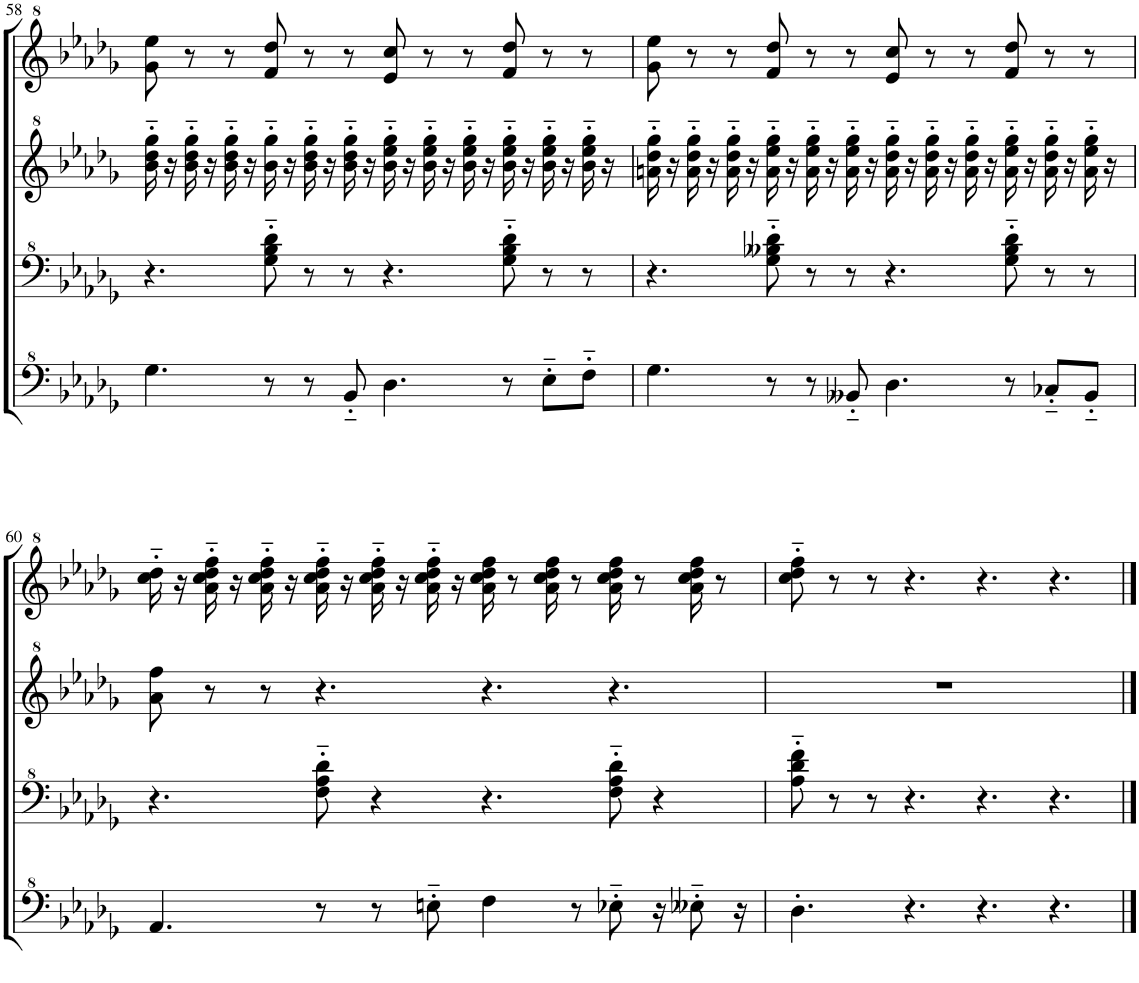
**kern	**kern	**kern	**kern
*part1	*part1	*part1	*part1
*staff4	*staff3	*staff2	*staff1
*I"Model III	*	*	*
!!LO:PB:g=z
*clefF^4	*clefF^4	*clefG^2	*clefG^2
*k[b-e-a-d-g-]	*k[b-e-a-d-g-]	*k[b-e-a-d-g-]	*k[b-e-a-d-g-]
*M12/8	*M12/8	*M12/8	*M12/8
=58	=58	=58	=58
4.g-\	4.r	16bb-\'~ 16ddd-\'~ 16ggg-\'~	8gg-\ 8eee-\
.	.	16r	.
.	.	16bb-\'~ 16ddd-\'~ 16ggg-\'~	8r
.	.	16r	.
.	.	16bb-\'~ 16ddd-\'~ 16ggg-\'~	8r
.	.	16r	.
8r	8g-\'~ 8b-\'~ 8dd-\'~	16bb-\'~ 16ggg-\'~	8ff/ 8ddd-/
.	.	16r	.
8r	8r	16bb-\'~ 16ddd-\'~ 16ggg-\'~	8r
.	.	16r	.
8B-'~/	8r	16bb-\'~ 16ddd-\'~ 16ggg-\'~	8r
.	.	16r	.
4.d-\	4.r	16bb-\'~ 16eee-\'~ 16ggg-\'~	8ee-/ 8ccc/
.	.	16r	.
.	.	16bb-\'~ 16eee-\'~ 16ggg-\'~	8r
.	.	16r	.
.	.	16bb-\'~ 16eee-\'~ 16ggg-\'~	8r
.	.	16r	.
8r	8g-\'~ 8b-\'~ 8dd-\'~	16bb-\'~ 16eee-\'~ 16ggg-\'~	8ff/ 8ddd-/
.	.	16r	.
8e-'~\L	8r	16bb-\'~ 16eee-\'~ 16ggg-\'~	8r
.	.	16r	.
8f'~\J	8r	16bb-\'~ 16eee-\'~ 16ggg-\'~	8r
.	.	16r	.
=59	=59	=59	=59
4.g-\	4.r	16aan\'~ 16ddd-\'~ 16ggg-\'~	8gg-\ 8eee-\
.	.	16r	.
.	.	16aa\'~ 16ddd-\'~ 16ggg-\'~	8r
.	.	16r	.
.	.	16aa\'~ 16ddd-\'~ 16ggg-\'~	8r
.	.	16r	.
8r	8g-\'~ 8b--X\'~ 8dd-\'~	16aa\'~ 16eee-\'~ 16ggg-\'~	8ff/ 8ddd-/
.	.	16r	.
8r	8r	16aa\'~ 16eee-\'~ 16ggg-\'~	8r
.	.	16r	.
8B--X'~/	8r	16aa\'~ 16eee-\'~ 16ggg-\'~	8r
.	.	16r	.
4.d-\	4.r	16aa\'~ 16ddd-\'~ 16ggg-\'~	8ee-/ 8ccc/
.	.	16r	.
.	.	16aa\'~ 16ddd-\'~ 16ggg-\'~	8r
.	.	16r	.
.	.	16aa\'~ 16ddd-\'~ 16ggg-\'~	8r
.	.	16r	.
8r	8g-\'~ 8b--\'~ 8dd-\'~	16aa\'~ 16eee-\'~ 16ggg-\'~	8ff/ 8ddd-/
.	.	16r	.
8c-X'~/L	8r	16aa\'~ 16ddd-\'~ 16ggg-\'~	8r
.	.	16r	.
8B--'~/J	8r	16aa\'~ 16eee-\'~ 16ggg-\'~	8r
.	.	16r	.
!!LO:LB:g=z
=60	=60	=60	=60
4.A-/	4.r	8aa-\ 8fff\	16ccc\'~ 16ddd-\'~
.	.	.	16r
.	.	8r	16aa-\'~ 16ccc\'~ 16ddd-\'~ 16fff\'~
.	.	.	16r
.	.	8r	16aa-\'~ 16ccc\'~ 16ddd-\'~ 16fff\'~
.	.	.	16r
8r	8f\'~ 8a-\'~ 8dd-\'~	4.r	16aa-\'~ 16ccc\'~ 16ddd-\'~ 16fff\'~
.	.	.	16r
8r	4r	.	16aa-\'~ 16ccc\'~ 16ddd-\'~ 16fff\'~
.	.	.	16r
8en'~\	.	.	16aa-\'~ 16ccc\'~ 16ddd-\'~ 16fff\'~
.	.	.	16r
4f\	4.r	4.r	16aa-\ 16ccc\ 16ddd-\ 16fff\
.	.	.	8r
.	.	.	16aa-\ 16ccc\ 16ddd-\ 16fff\
8r	.	.	8r
8e-X'~\	8f\'~ 8a-\'~ 8dd-\'~	4.r	16aa-\ 16ccc\ 16ddd-\ 16fff\
.	.	.	8r
16r	4r	.	.
8e--X'~\	.	.	16aa-\ 16ccc\ 16ddd-\ 16fff\
.	.	.	8r
16r	.	.	.
=61	=61	=61	=61
4.d-'\	8a-\'~ 8dd-\'~ 8ff\'~	1.r	8ccc\'~ 8ddd-\'~ 8fff\'~
.	8r	.	8r
.	8r	.	8r
4.r	4.r	.	4.r
4.r	4.r	.	4.r
4.r	4.r	.	4.r
==	==	==	==
*-	*-	*-	*-
